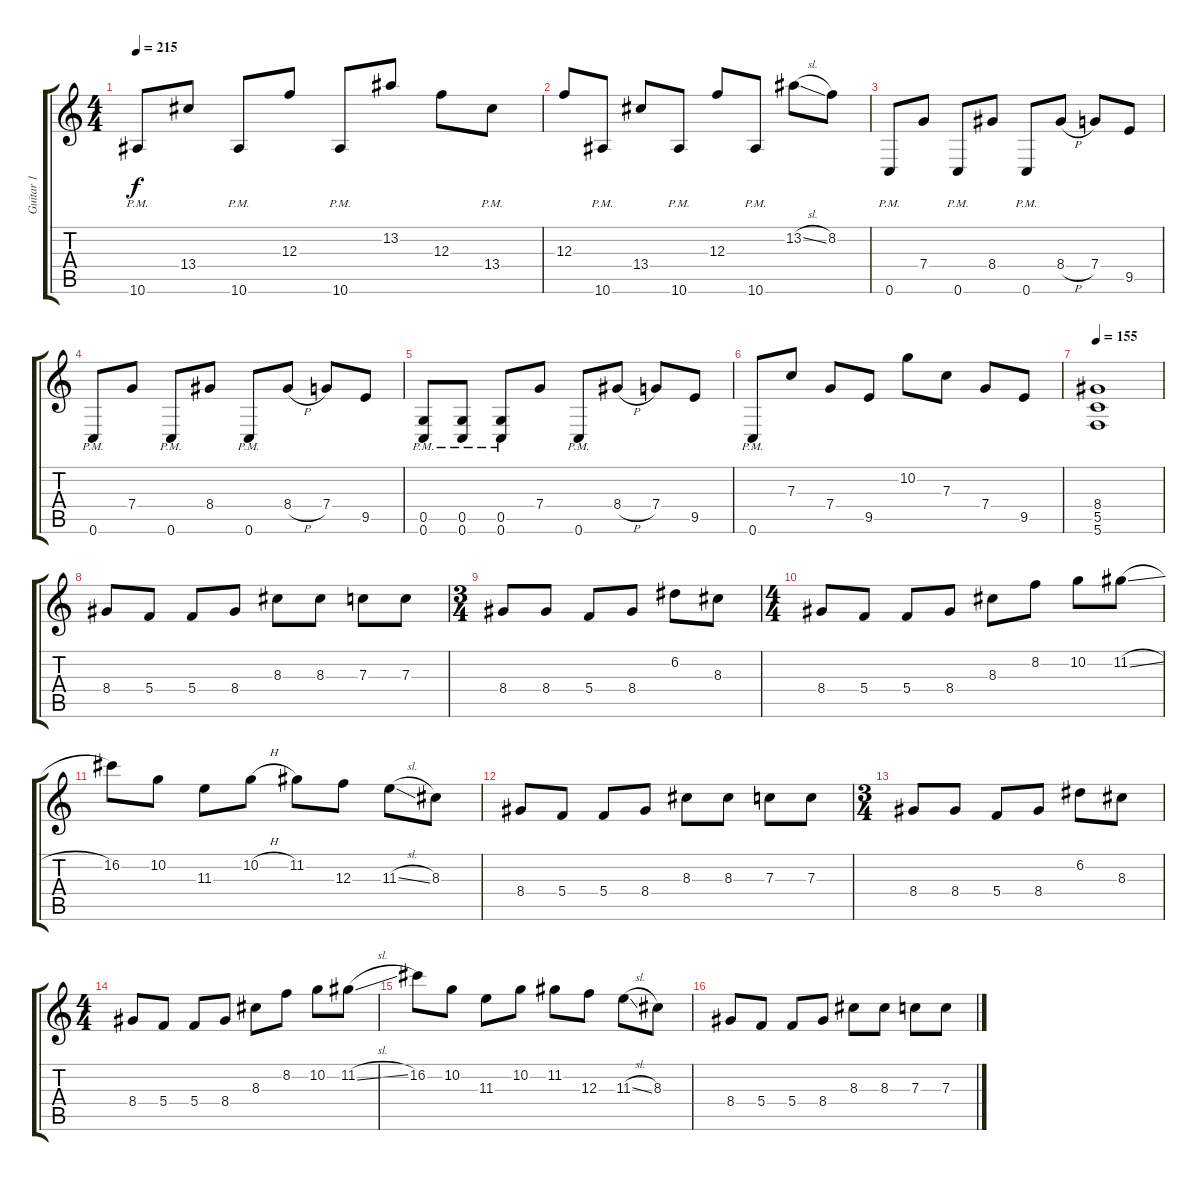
\track ("Guitar 1" "Guitar 1") {instrument distortionguitar}
\staff {score tabs}
\tuning (D4 A3 F3 C3 G2 C2) {hide}
\ts (4 4)
\tempo 215
\clef g2
\ks c
10.6{pm}.8{dy f} 13.4.8 10.6{pm}.8 12.3.8 10.6{pm}.8 13.2.8 12.3.8 13.4{pm}.8 |
12.3.8 10.6{pm}.8 13.4.8 10.6{pm}.8 12.3.8 10.6{pm}.8 13.2{sl}.8 8.2.8 |
0.6{pm}.8 7.4.8 0.6{pm}.8 8.4.8 0.6{pm}.8 8.4{h}.8 7.4.8 9.5.8 |
0.6{pm}.8 7.4.8 0.6{pm}.8 8.4.8 0.6{pm}.8 8.4{h}.8 7.4.8 9.5.8 |
(0.5{pm} 0.6{pm}).8 (0.5{pm} 0.6{pm}).8 (0.5{pm} 0.6{pm}).8 7.4.8 0.6{pm}.8 8.4{h}.8 7.4.8 9.5.8 |
0.6{pm}.8 7.3.8 7.4.8 9.5.8 10.2.8 7.3.8 7.4.8 9.5.8 |
\tempo 155
(8.4 5.5 5.6).1 |
8.4.8 5.4.8 5.4.8 8.4.8 8.3.8 8.3.8 7.3.8 7.3.8 |
\ts (3 4)
8.4.8 8.4.8 5.4.8 8.4.8 6.2.8 8.3.8 |
\ts (4 4)
8.4.8 5.4.8 5.4.8 8.4.8 8.3.8 8.2.8 10.2.8 11.2{sl}.8 |
16.2.8 10.2.8 11.3.8 10.2{h}.8 11.2.8 12.3.8 11.3{sl}.8 8.3.8 |
8.4.8 5.4.8 5.4.8 8.4.8 8.3.8 8.3.8 7.3.8 7.3.8 |
\ts (3 4)
8.4.8 8.4.8 5.4.8 8.4.8 6.2.8 8.3.8 |
\ts (4 4)
8.4.8 5.4.8 5.4.8 8.4.8 8.3.8 8.2.8 10.2.8 11.2{sl}.8 |
16.2.8 10.2.8 11.3.8 10.2.8 11.2.8 12.3.8 11.3{sl}.8 8.3.8 |
8.4.8 5.4.8 5.4.8 8.4.8 8.3.8 8.3.8 7.3.8 7.3.8
